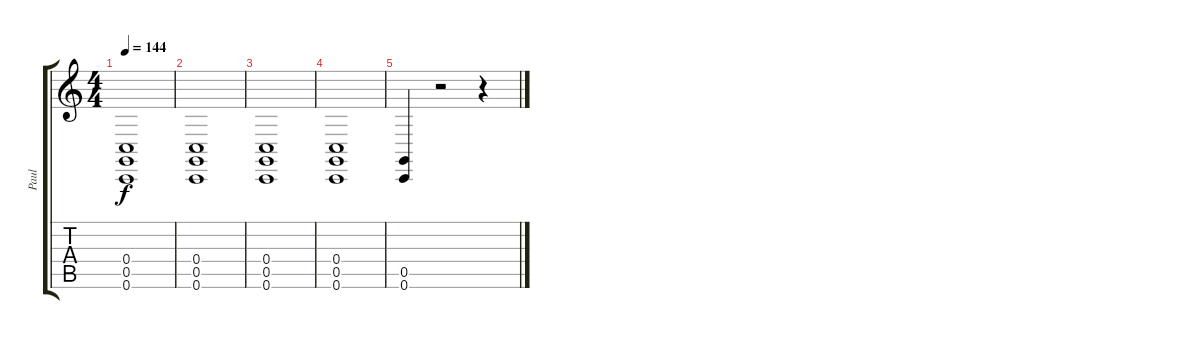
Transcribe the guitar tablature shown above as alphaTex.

\track ("Paul" "Paul") {instrument lead5charang}
\staff {score tabs}
\tuning (D4 A3 F3 C3 G2 C2) {hide}
\ts (4 4)
\tempo 144
\clef g2
\ks c
(0.4 0.5 0.6).1{dy f} |
(0.4 0.5 0.6).1 |
(0.4 0.5 0.6).1 |
(0.4 0.5 0.6).1 |
(0.5 0.6).4 r.2 r.4
